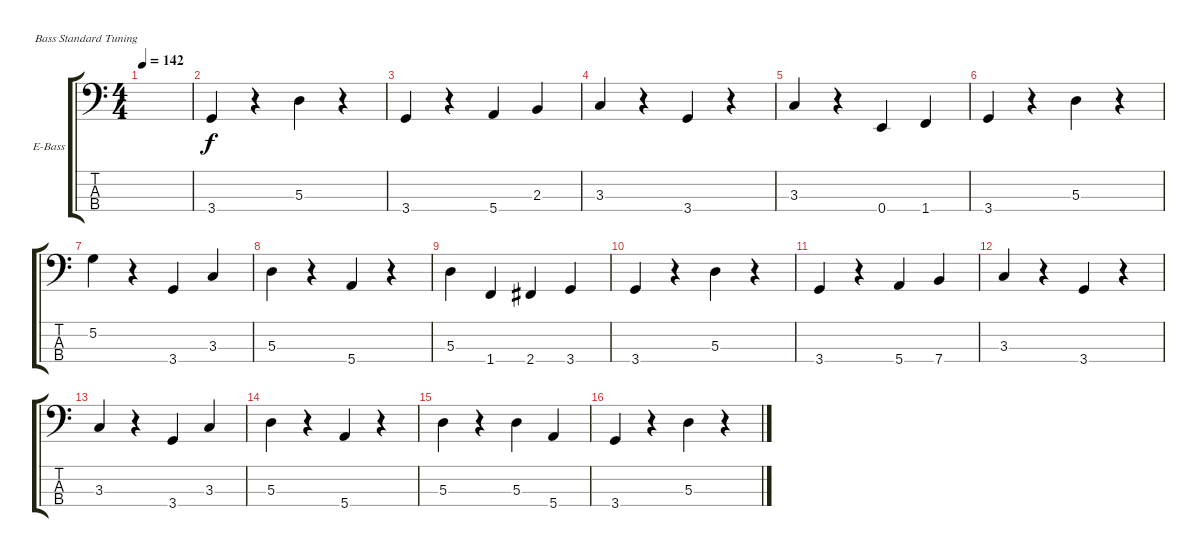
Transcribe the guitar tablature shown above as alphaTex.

\defaultSystemsLayout 4
\bracketExtendMode groupsimilarinstruments
\firstSystemTrackNameOrientation horizontal
\otherSystemsTrackNameOrientation horizontal
\track ("Electric Bass" "E-Bass") {instrument electricbassfinger}
\staff {score tabs}
\tuning (G2 D2 A1 E1)
\ts (4 4)
\tempo 142
\clef f4
\scale
0.257261
\ks c
|
\scale
0.257261 3.4.4 r.4 5.3.4 r.4 |
\scale
0.333333 3.4.4 r.4 5.4.4 2.3.4 |
\scale
0.333333 3.3.4 r.4 3.4.4 r.4 |
\scale
0.333333 3.3.4 r.4 0.4.4 1.4.4 |
\scale
0.333333 3.4.4 r.4 5.3.4 r.4 |
\scale
0.333333 5.2.4 r.4 3.4.4 3.3.4 |
\scale
0.333333 5.3.4 r.4 5.4.4 r.4 |
\scale
0.333333 5.3.4 1.4.4 2.4.4 3.4.4 |
\scale
0.333333 3.4.4 r.4 5.3.4 r.4 |
\scale
0.333333 3.4.4 r.4 5.4.4 7.4.4 |
\scale
0.333333 3.3.4 r.4 3.4.4 r.4 |
\scale
0.333333 3.3.4 r.4 3.4.4 3.3.4 |
\scale
0.333333 5.3.4 r.4 5.4.4 r.4 |
\scale
0.333333 5.3.4 r.4 5.3.4 5.4.4 |
\scale
0.333333 3.4.4 r.4 5.3.4 r.4
